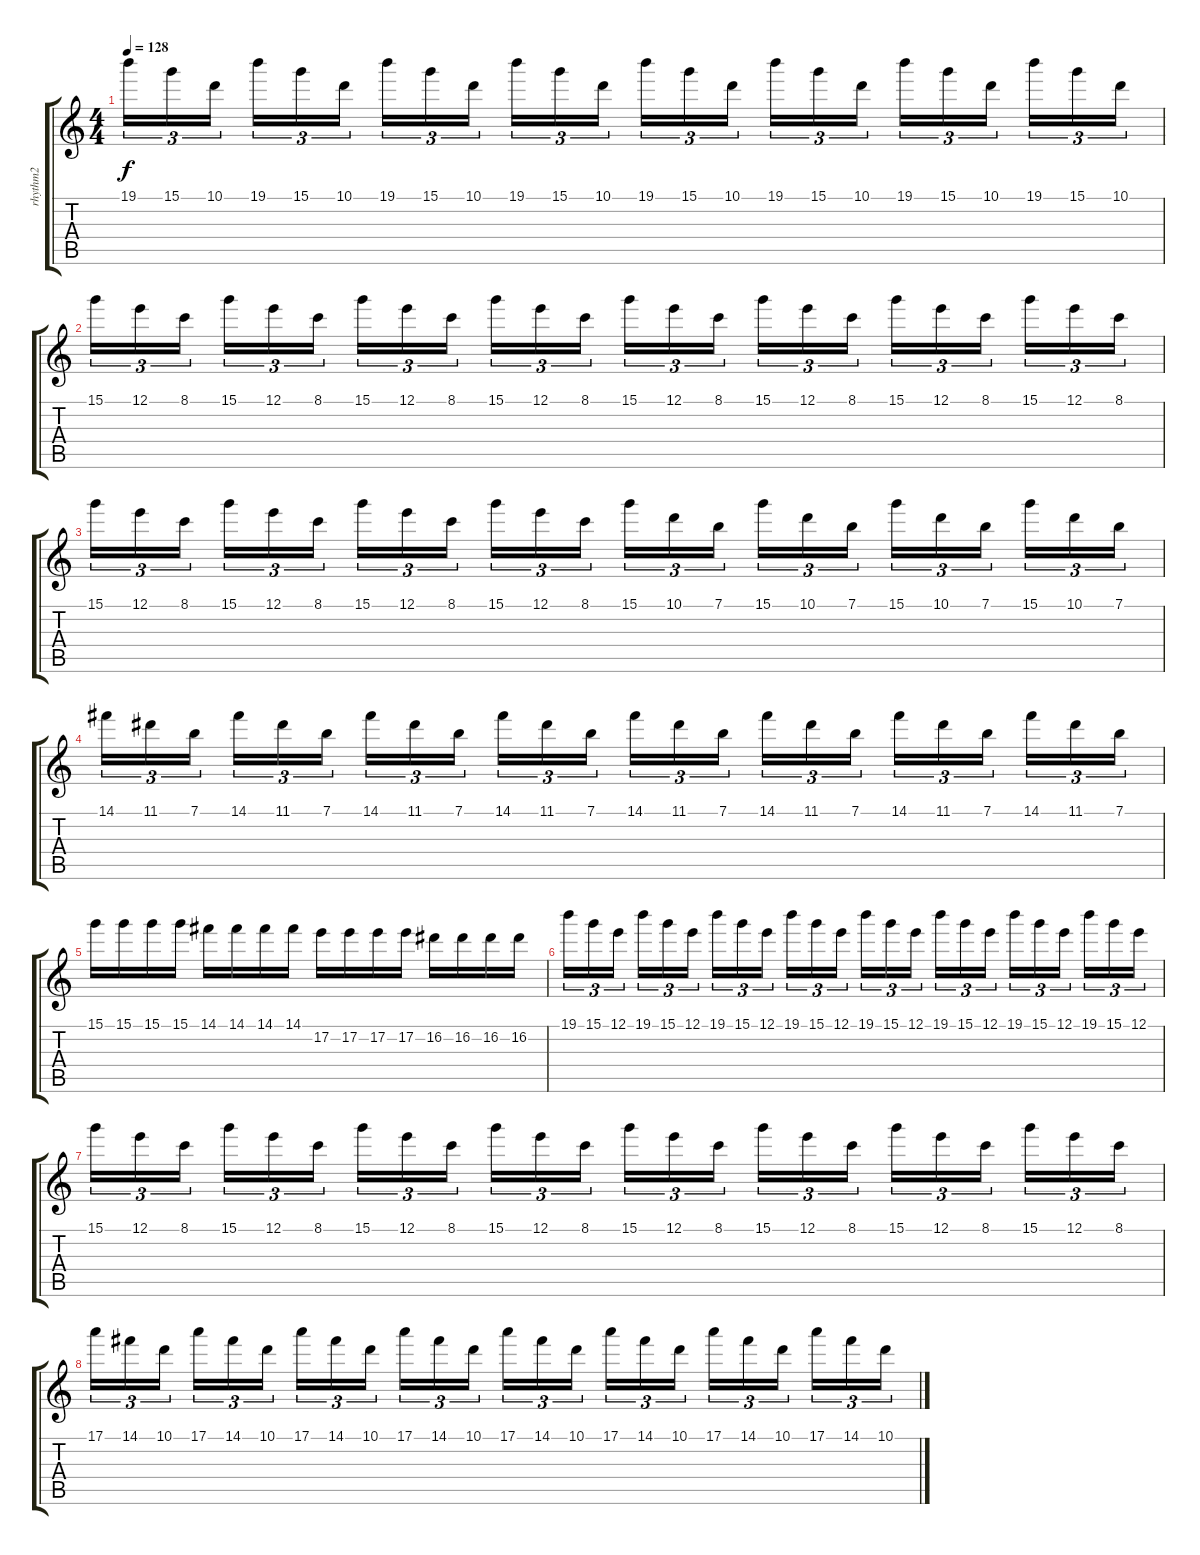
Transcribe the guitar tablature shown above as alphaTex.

\track ("rhythm2" "rhythm2") {instrument distortionguitar}
\staff {score tabs}
\tuning (E4 B3 G3 D3 A2 E2) {hide}
\ts (4 4)
\tempo 128
\clef g2
\ks c
19.1.16{tu (3 2) dy f} 15.1.16{tu (3 2)} 10.1.16{tu (3 2) beam splitsecondary} 19.1.16{tu (3 2)} 15.1.16{tu (3 2)} 10.1.16{tu (3 2)} 19.1.16{tu (3 2)} 15.1.16{tu (3 2)} 10.1.16{tu (3 2) beam splitsecondary} 19.1.16{tu (3 2)} 15.1.16{tu (3 2)} 10.1.16{tu (3 2)} 19.1.16{tu (3 2)} 15.1.16{tu (3 2)} 10.1.16{tu (3 2) beam splitsecondary} 19.1.16{tu (3 2)} 15.1.16{tu (3 2)} 10.1.16{tu (3 2)} 19.1.16{tu (3 2)} 15.1.16{tu (3 2)} 10.1.16{tu (3 2) beam splitsecondary} 19.1.16{tu (3 2)} 15.1.16{tu (3 2)} 10.1.16{tu (3 2)} |
15.1.16{tu (3 2)} 12.1.16{tu (3 2)} 8.1.16{tu (3 2) beam splitsecondary} 15.1.16{tu (3 2)} 12.1.16{tu (3 2)} 8.1.16{tu (3 2)} 15.1.16{tu (3 2)} 12.1.16{tu (3 2)} 8.1.16{tu (3 2) beam splitsecondary} 15.1.16{tu (3 2)} 12.1.16{tu (3 2)} 8.1.16{tu (3 2)} 15.1.16{tu (3 2)} 12.1.16{tu (3 2)} 8.1.16{tu (3 2) beam splitsecondary} 15.1.16{tu (3 2)} 12.1.16{tu (3 2)} 8.1.16{tu (3 2)} 15.1.16{tu (3 2)} 12.1.16{tu (3 2)} 8.1.16{tu (3 2) beam splitsecondary} 15.1.16{tu (3 2)} 12.1.16{tu (3 2)} 8.1.16{tu (3 2)} |
15.1.16{tu (3 2)} 12.1.16{tu (3 2)} 8.1.16{tu (3 2) beam splitsecondary} 15.1.16{tu (3 2)} 12.1.16{tu (3 2)} 8.1.16{tu (3 2)} 15.1.16{tu (3 2)} 12.1.16{tu (3 2)} 8.1.16{tu (3 2) beam splitsecondary} 15.1.16{tu (3 2)} 12.1.16{tu (3 2)} 8.1.16{tu (3 2)} 15.1.16{tu (3 2)} 10.1.16{tu (3 2)} 7.1.16{tu (3 2) beam splitsecondary} 15.1.16{tu (3 2)} 10.1.16{tu (3 2)} 7.1.16{tu (3 2)} 15.1.16{tu (3 2)} 10.1.16{tu (3 2)} 7.1.16{tu (3 2) beam splitsecondary} 15.1.16{tu (3 2)} 10.1.16{tu (3 2)} 7.1.16{tu (3 2)} |
14.1.16{tu (3 2)} 11.1.16{tu (3 2)} 7.1.16{tu (3 2) beam splitsecondary} 14.1.16{tu (3 2)} 11.1.16{tu (3 2)} 7.1.16{tu (3 2)} 14.1.16{tu (3 2)} 11.1.16{tu (3 2)} 7.1.16{tu (3 2) beam splitsecondary} 14.1.16{tu (3 2)} 11.1.16{tu (3 2)} 7.1.16{tu (3 2)} 14.1.16{tu (3 2)} 11.1.16{tu (3 2)} 7.1.16{tu (3 2) beam splitsecondary} 14.1.16{tu (3 2)} 11.1.16{tu (3 2)} 7.1.16{tu (3 2)} 14.1.16{tu (3 2)} 11.1.16{tu (3 2)} 7.1.16{tu (3 2) beam splitsecondary} 14.1.16{tu (3 2)} 11.1.16{tu (3 2)} 7.1.16{tu (3 2)} |
15.1.16 15.1.16 15.1.16 15.1.16 14.1.16 14.1.16 14.1.16 14.1.16 17.2.16 17.2.16 17.2.16 17.2.16 16.2.16 16.2.16 16.2.16 16.2.16 |
19.1.16{tu (3 2)} 15.1.16{tu (3 2)} 12.1.16{tu (3 2) beam splitsecondary} 19.1.16{tu (3 2)} 15.1.16{tu (3 2)} 12.1.16{tu (3 2)} 19.1.16{tu (3 2)} 15.1.16{tu (3 2)} 12.1.16{tu (3 2) beam splitsecondary} 19.1.16{tu (3 2)} 15.1.16{tu (3 2)} 12.1.16{tu (3 2)} 19.1.16{tu (3 2)} 15.1.16{tu (3 2)} 12.1.16{tu (3 2) beam splitsecondary} 19.1.16{tu (3 2)} 15.1.16{tu (3 2)} 12.1.16{tu (3 2)} 19.1.16{tu (3 2)} 15.1.16{tu (3 2)} 12.1.16{tu (3 2) beam splitsecondary} 19.1.16{tu (3 2)} 15.1.16{tu (3 2)} 12.1.16{tu (3 2)} |
15.1.16{tu (3 2)} 12.1.16{tu (3 2)} 8.1.16{tu (3 2) beam splitsecondary} 15.1.16{tu (3 2)} 12.1.16{tu (3 2)} 8.1.16{tu (3 2)} 15.1.16{tu (3 2)} 12.1.16{tu (3 2)} 8.1.16{tu (3 2) beam splitsecondary} 15.1.16{tu (3 2)} 12.1.16{tu (3 2)} 8.1.16{tu (3 2)} 15.1.16{tu (3 2)} 12.1.16{tu (3 2)} 8.1.16{tu (3 2) beam splitsecondary} 15.1.16{tu (3 2)} 12.1.16{tu (3 2)} 8.1.16{tu (3 2)} 15.1.16{tu (3 2)} 12.1.16{tu (3 2)} 8.1.16{tu (3 2) beam splitsecondary} 15.1.16{tu (3 2)} 12.1.16{tu (3 2)} 8.1.16{tu (3 2)} |
17.1.16{tu (3 2)} 14.1.16{tu (3 2)} 10.1.16{tu (3 2) beam splitsecondary} 17.1.16{tu (3 2)} 14.1.16{tu (3 2)} 10.1.16{tu (3 2)} 17.1.16{tu (3 2)} 14.1.16{tu (3 2)} 10.1.16{tu (3 2) beam splitsecondary} 17.1.16{tu (3 2)} 14.1.16{tu (3 2)} 10.1.16{tu (3 2)} 17.1.16{tu (3 2)} 14.1.16{tu (3 2)} 10.1.16{tu (3 2) beam splitsecondary} 17.1.16{tu (3 2)} 14.1.16{tu (3 2)} 10.1.16{tu (3 2)} 17.1.16{tu (3 2)} 14.1.16{tu (3 2)} 10.1.16{tu (3 2) beam splitsecondary} 17.1.16{tu (3 2)} 14.1.16{tu (3 2)} 10.1.16{tu (3 2)}
